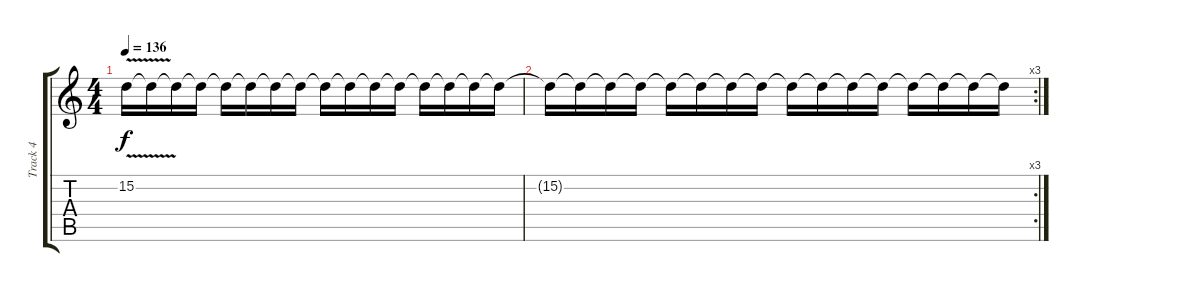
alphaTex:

\track ("Track 4" "Track 4") {instrument lead5charang}
\staff {score tabs}
\tuning (E4 B3 G3 D3 A2 E2) {hide}
\ts (4 4)
\tempo 136
\clef g2
\ks c
15.2{v}.16{dy f} 15.2{t}.16 15.2{t}.16 15.2{t}.16 15.2{t}.16 15.2{t}.16 15.2{t}.16 15.2{t}.16 15.2{t}.16 15.2{t}.16 15.2{t}.16 15.2{t}.16 15.2{t}.16 15.2{t}.16 15.2{t}.16 15.2{t}.16 |
\rc 3
15.2{t}.16 15.2{t}.16 15.2{t}.16 15.2{t}.16 15.2{t}.16 15.2{t}.16 15.2{t}.16 15.2{t}.16 15.2{t}.16 15.2{t}.16 15.2{t}.16 15.2{t}.16 15.2{t}.16 15.2{t}.16 15.2{t}.16 15.2{t}.16
